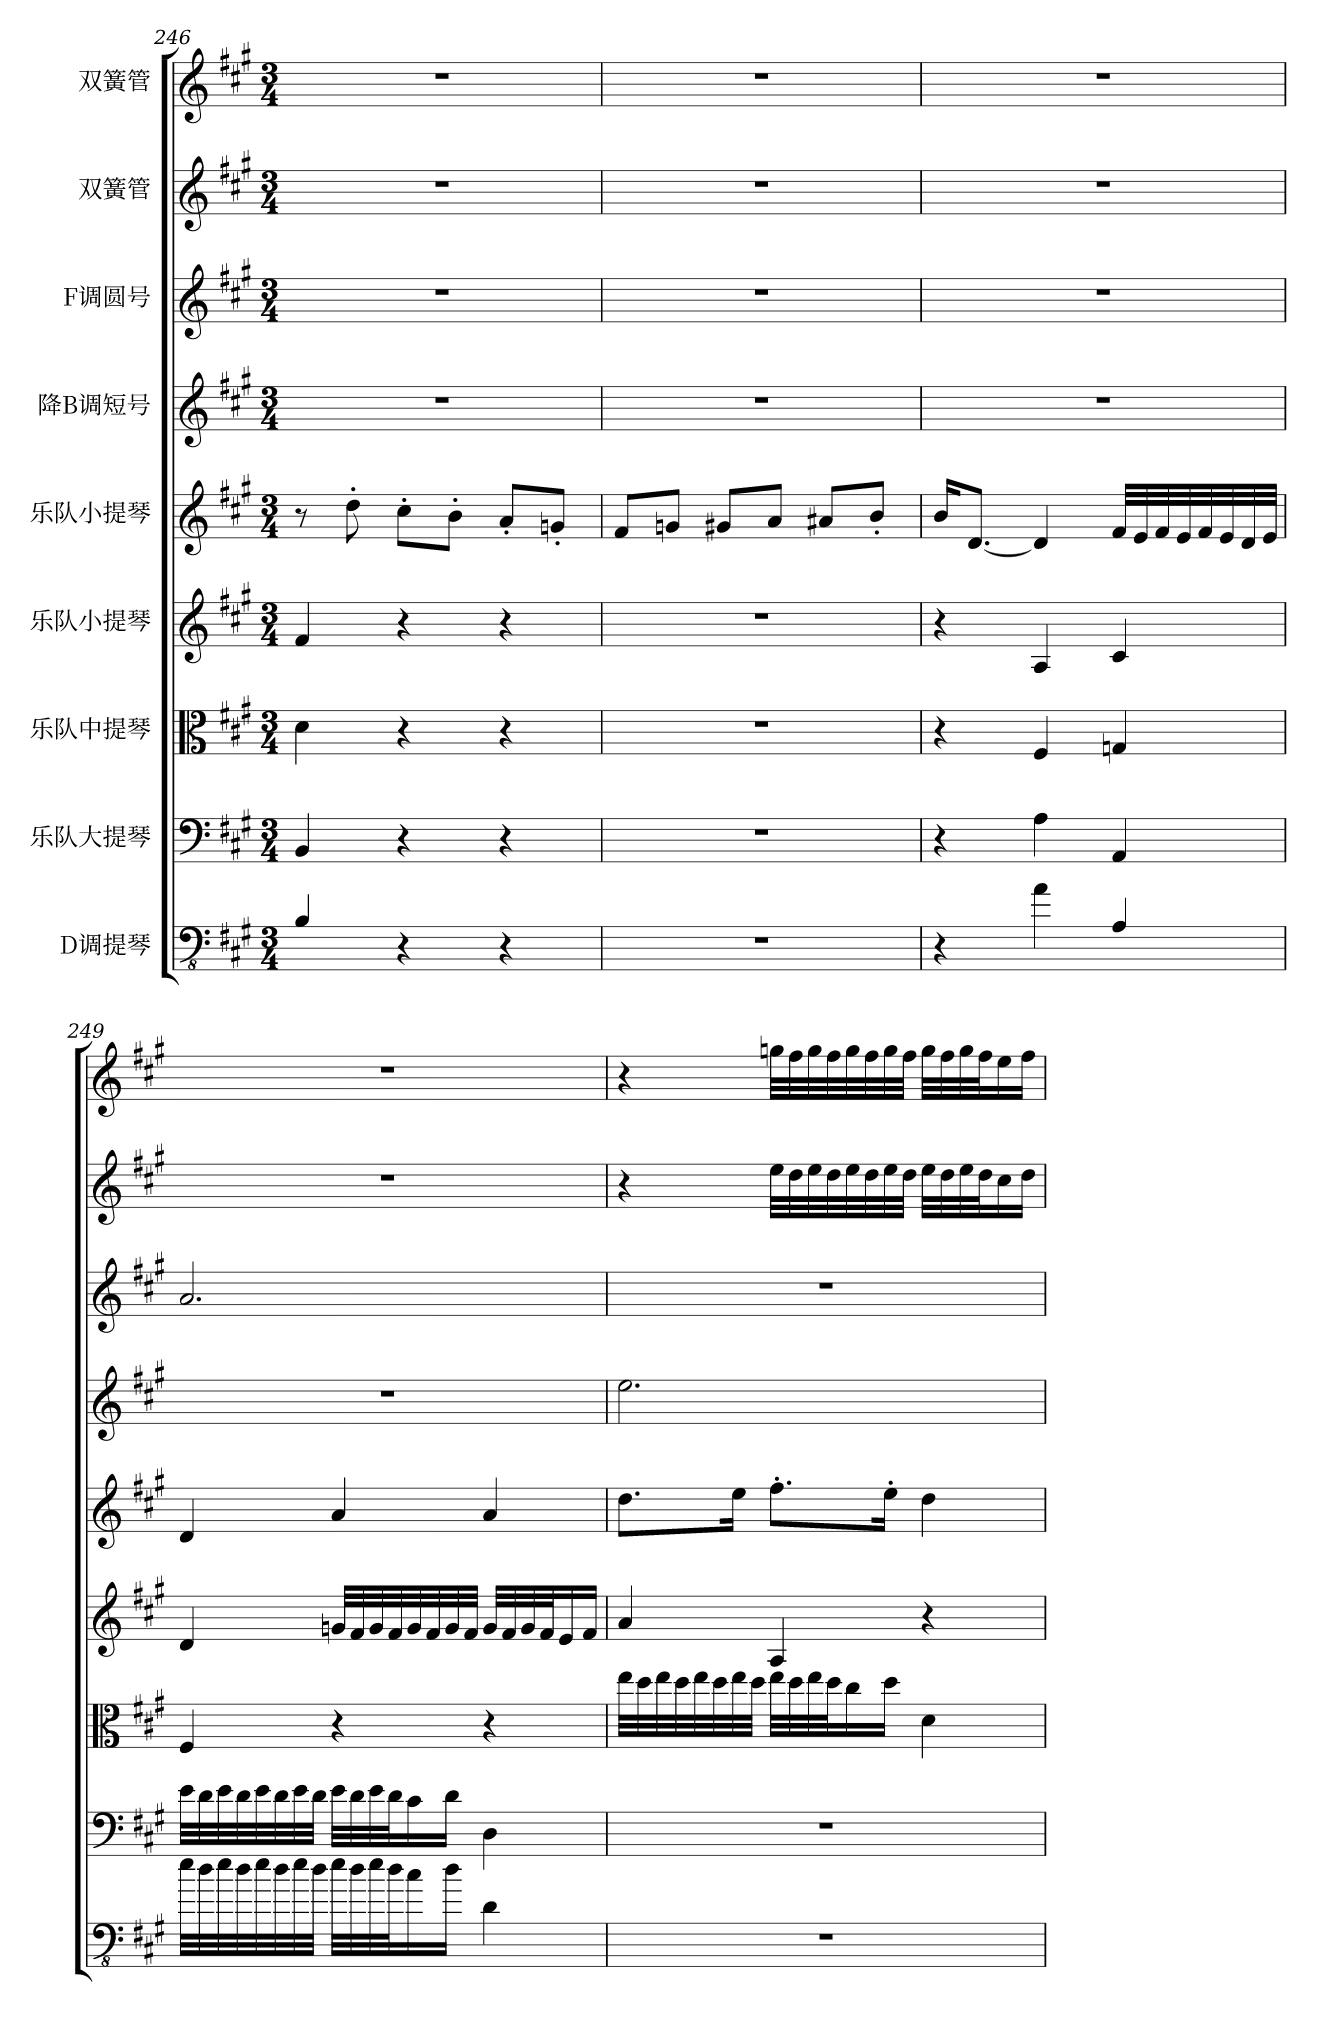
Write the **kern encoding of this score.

**kern	**kern	**kern	**kern	**kern	**kern	**kern	**kern	**kern
*part9	*part8	*part7	*part6	*part5	*part4	*part3	*part2	*part1
*staff9	*staff8	*staff7	*staff6	*staff5	*staff4	*staff3	*staff2	*staff1
*I"D调提琴	*I"乐队大提琴	*I"乐队中提琴	*I"乐队小提琴	*I"乐队小提琴	*I"降B调短号	*I"F调圆号	*I"双簧管	*I"双簧管
!!LO:PB:g=z
*clefFv4	*clefF4	*clefC3	*clefG2	*clefG2	*clefG2	*clefG2	*clefG2	*clefG2
*ITrd7c12	*	*	*	*	*ITrd1c2	*ITrd4c7	*	*
*k[f#c#g#]	*k[f#c#g#]	*k[f#c#g#]	*k[f#c#g#]	*k[f#c#g#]	*k[f#]	*k[f#c#]	*k[f#c#g#]	*k[f#c#g#]
*M3/4	*M3/4	*M3/4	*M3/4	*M3/4	*M3/4	*M3/4	*M3/4	*M3/4
*MM152	*MM152	*MM152	*MM152	*MM152	*MM152	*MM152	*MM152	*MM152
=246	=246	=246	=246	=246	=246	=246	=246	=246
4BBB/	4BB/	4d\	4f#/	8r	2.r	2.r	2.r	2.r
.	.	.	.	8dd'\	.	.	.	.
4r	4r	4r	4r	8cc#'\L	.	.	.	.
.	.	.	.	8b'\J	.	.	.	.
4r	4r	4r	4r	8a'/L	.	.	.	.
.	.	.	.	8gn'/J	.	.	.	.
=247	=247	=247	=247	=247	=247	=247	=247	=247
*	*	*	*	*	*	*	*	*MM148
2.r	2.r	2.r	2.r	8f#/L	2.r	2.r	2.r	2.r
.	.	.	.	8gn/J	.	.	.	.
.	.	.	.	8g#X/L	.	.	.	.
.	.	.	.	8a/J	.	.	.	.
.	.	.	.	8a#X/L	.	.	.	.
.	.	.	.	8b'/J	.	.	.	.
=248	=248	=248	=248	=248	=248	=248	=248	=248
4r	4r	4r	4r	16b/KL	2.r	2.r	2.r	2.r
.	.	.	.	[8.d/J	.	.	.	.
4AA\	4A\	4F#/	4A/	4d/]	.	.	.	.
4AAA/	4AA/	4Gn/	4c#/	32f#/LLL	.	.	.	.
.	.	.	.	32e/	.	.	.	.
.	.	.	.	32f#/	.	.	.	.
.	.	.	.	32e/	.	.	.	.
.	.	.	.	32f#/	.	.	.	.
.	.	.	.	32e/	.	.	.	.
.	.	.	.	32d/	.	.	.	.
.	.	.	.	32e/JJJ	.	.	.	.
!!LO:PB:g=z
=249	=249	=249	=249	=249	=249	=249	=249	=249
*	*	*	*	*	*	*	*	*MM152
32E\LLL	32e\LLL	4F#/	4d/	4d/	2.r	2.d/	2.r	2.r
32D\	32d\	.	.	.	.	.	.	.
32E\	32e\	.	.	.	.	.	.	.
32D\	32d\	.	.	.	.	.	.	.
32E\	32e\	.	.	.	.	.	.	.
32D\	32d\	.	.	.	.	.	.	.
32E\	32e\	.	.	.	.	.	.	.
32D\JJJ	32d\JJJ	.	.	.	.	.	.	.
32E\LLL	32e\LLL	4r	32gn/LLL	4a/	.	.	.	.
32D\	32d\	.	32f#/	.	.	.	.	.
32E\	32e\	.	32g/	.	.	.	.	.
32D\J	32d\J	.	32f#/	.	.	.	.	.
16C#\	16c#\	.	32g/	.	.	.	.	.
.	.	.	32f#/	.	.	.	.	.
16D\JJ	16d\JJ	.	32g/	.	.	.	.	.
.	.	.	32f#/JJJ	.	.	.	.	.
4DD\	4D\	4r	32g/LLL	4a/	.	.	.	.
.	.	.	32f#/	.	.	.	.	.
.	.	.	32g/	.	.	.	.	.
.	.	.	32f#/J	.	.	.	.	.
.	.	.	16e/	.	.	.	.	.
.	.	.	16f#/JJ	.	.	.	.	.
!!LO:PB:g=z
=250	=250	=250	=250	=250	=250	=250	=250	=250
2.r	2.r	32ee\LLL	4a/	8.dd\L	2.dd\	2.r	4r	4r
.	.	32dd\	.	.	.	.	.	.
.	.	32ee\	.	.	.	.	.	.
.	.	32dd\	.	.	.	.	.	.
.	.	32ee\	.	.	.	.	.	.
.	.	32dd\	.	.	.	.	.	.
.	.	32ee\	.	16ee\Jk	.	.	.	.
.	.	32dd\JJJ	.	.	.	.	.	.
.	.	32ee\LLL	4A/	8.ff#'\L	.	.	32ee\LLL	32ggn\LLL
.	.	32dd\	.	.	.	.	32dd\	32ff#\
.	.	32ee\	.	.	.	.	32ee\	32gg\
.	.	32dd\J	.	.	.	.	32dd\	32ff#\
.	.	16cc#\	.	.	.	.	32ee\	32gg\
.	.	.	.	.	.	.	32dd\	32ff#\
.	.	16dd\JJ	.	16ee'\Jk	.	.	32ee\	32gg\
.	.	.	.	.	.	.	32dd\JJJ	32ff#\JJJ
.	.	4d\	4r	4dd\	.	.	32ee\LLL	32gg\LLL
.	.	.	.	.	.	.	32dd\	32ff#\
.	.	.	.	.	.	.	32ee\	32gg\
.	.	.	.	.	.	.	32dd\J	32ff#\J
.	.	.	.	.	.	.	16cc#\	16ee\
.	.	.	.	.	.	.	16dd\JJ	16ff#\JJ
=	=	=	=	=	=	=	=	=
*-	*-	*-	*-	*-	*-	*-	*-	*-
